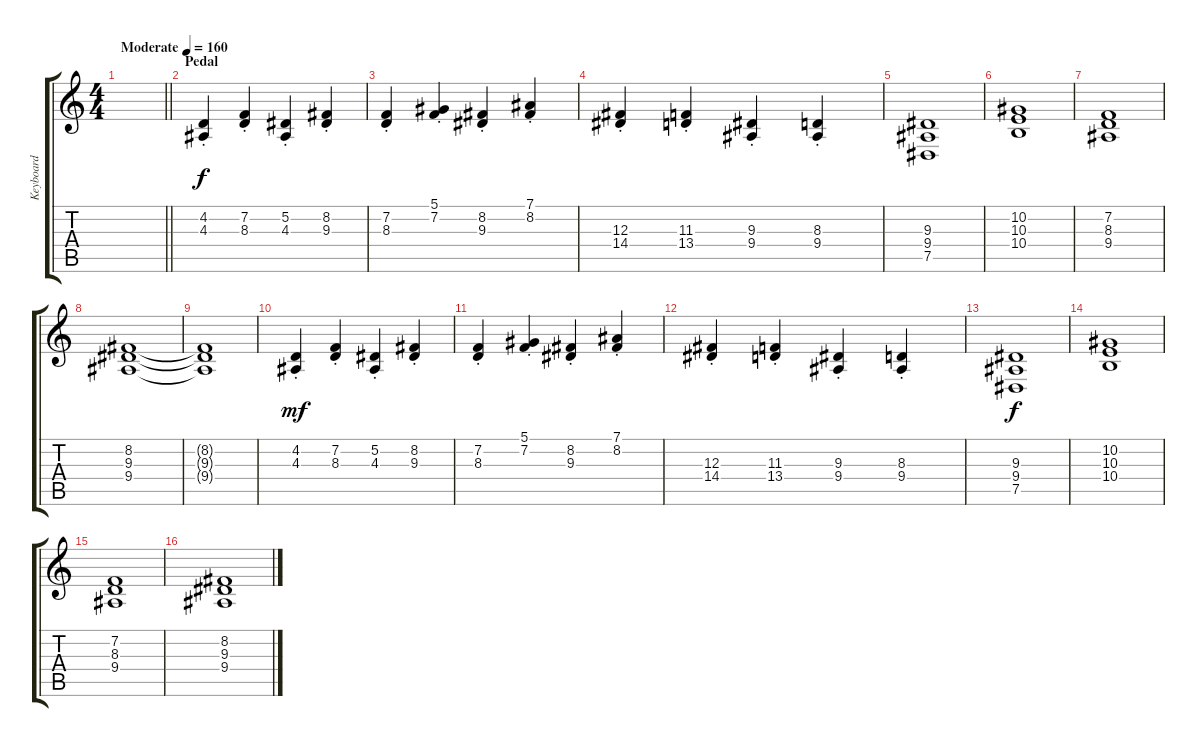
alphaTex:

\track ("Keyboard" "Keyboard") {instrument choiraahs}
\staff {score tabs}
\tuning (Eb4 Bb3 Gb3 Db3 Ab2 Eb2) {hide}
\ts (4 4)
\tempo (160 "Moderate")
\clef g2
\barLineRight lightlight
\ks c
|
\section ("" "Pedal")
(4.2{st} 4.3{st}).4 (7.2{st} 8.3{st}).4 (5.2{st} 4.3{st}).4 (8.2{st} 9.3{st}).4 |
(7.2{st} 8.3{st}).4 (5.1{st} 7.2{st}).4 (8.2{st} 9.3{st}).4 (7.1{st} 8.2{st}).4 |
(12.3{st} 14.4{st}).4 (11.3{st} 13.4{st}).4 (9.3{st} 9.4{st}).4 (8.3{st} 9.4{st}).4 |
(9.3 9.4 7.5).1{dy f} |
(10.2 10.3 10.4).1 |
(7.2 8.3 9.4).1 |
(8.2 9.3 9.4).1 |
(8.2{t} 9.3{t} 9.4{t}).1 |
(4.2{st} 4.3{st}).4{dy mf} (7.2{st} 8.3{st}).4 (5.2{st} 4.3{st}).4 (8.2{st} 9.3{st}).4 |
(7.2{st} 8.3{st}).4 (5.1{st} 7.2{st}).4 (8.2{st} 9.3{st}).4 (7.1{st} 8.2{st}).4 |
(12.3{st} 14.4{st}).4 (11.3{st} 13.4{st}).4 (9.3{st} 9.4{st}).4 (8.3{st} 9.4{st}).4 |
(9.3 9.4 7.5).1{dy f} |
(10.2 10.3 10.4).1 |
(7.2 8.3 9.4).1 |
(8.2 9.3 9.4).1
